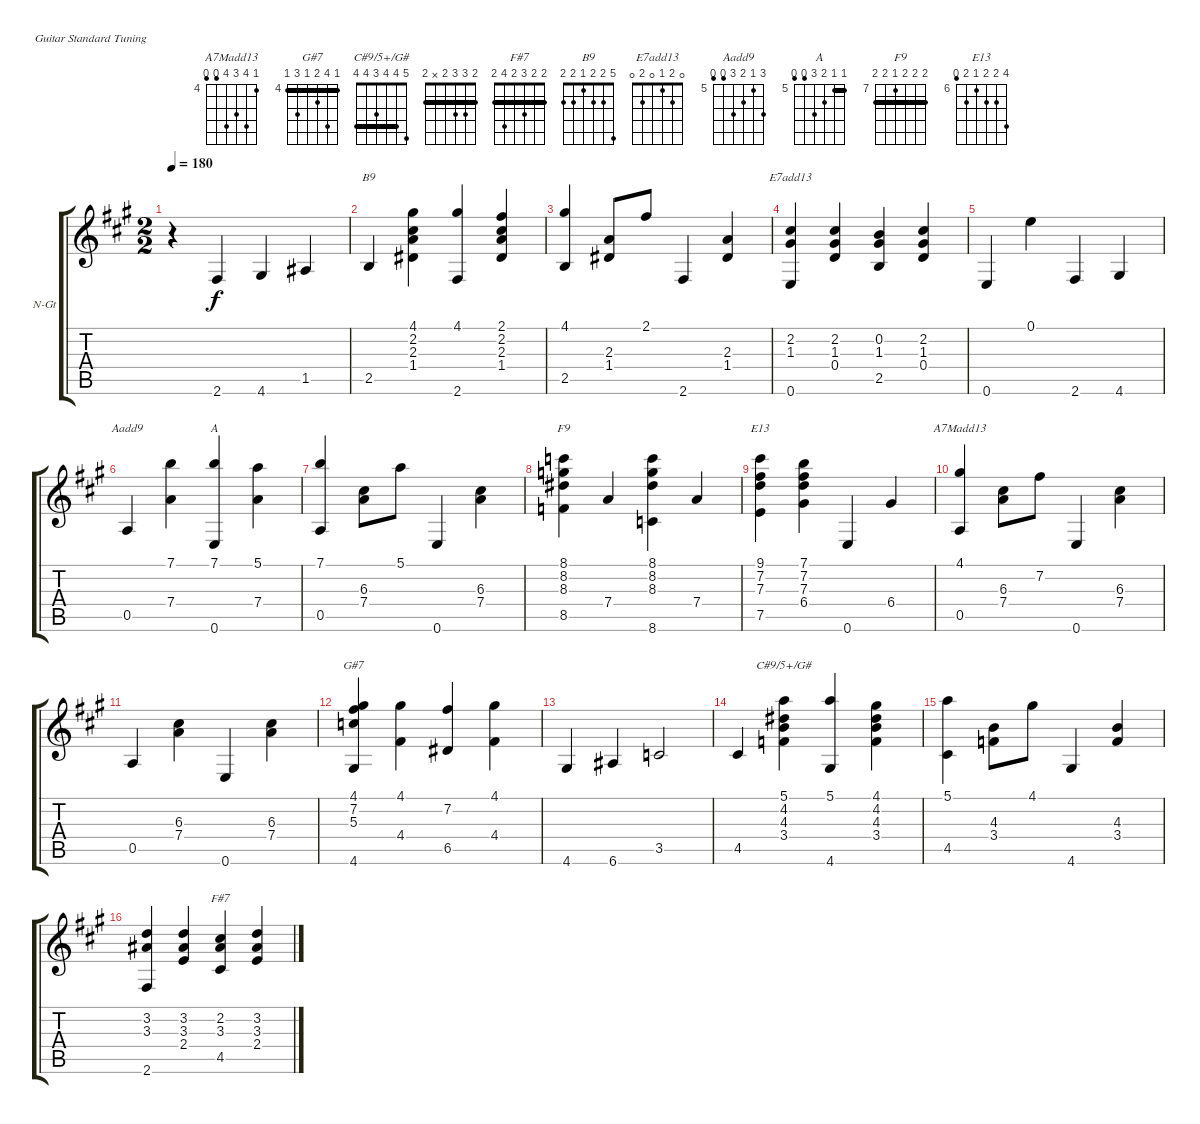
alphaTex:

\bracketExtendMode groupsimilarinstruments
\firstSystemTrackNameOrientation horizontal
\otherSystemsTrackNameOrientation horizontal
\track ("gtr" "N-Gt") {instrument acousticguitarnylon}
\staff {score tabs}
\tuning (E4 B3 G3 D3 A2 E2)
\chord ("A7Madd13" 4 7 6 7 3 3) {firstfret 4}
\chord ("G#7" 4 7 5 4 6 4) {firstfret 4 barre (4 4)}
\chord ("C#9/5+/G#" 5 4 4 3 4 4) {barre 4}
\chord ("" 2 3 3 2 x 2) {barre (2 2)}
\chord ("F#7" 2 2 3 2 4 2) {barre (2 2 2)}
\chord ("B9" 5 2 2 1 2 2) {showfingering false}
\chord ("E7add13" 0 2 1 0 2 0)
\chord ("Aadd9" 7 5 6 7 4 4) {firstfret 5}
\chord ("A" 5 5 6 7 4 4) {firstfret 5 barre 5}
\chord ("F9" 8 8 8 7 8 8) {firstfret 7 barre 8}
\chord ("E13" 9 7 7 6 7 5) {firstfret 6}
\ts (2 2)
\tempo 180
\clef g2
\ks a
r.4{dy f} 2.6.4 4.6.4 1.5.4 |
2.5.4{ch "B9"} (4.1 2.2 2.3 1.4).4 (4.1 2.6).4 (2.1 2.2 2.3 1.4).4 |
(4.1 2.5).4 (2.3 1.4).8 2.1.8 2.6.4 (2.3 1.4).4 |
(2.2 1.3 0.6).4{ch "E7add13"} (2.2 1.3 0.4).4 (0.2 1.3 2.5).4 (2.2 1.3 0.4).4 |
0.6.4 0.1.4 2.6.4 4.6.4 |
0.5.4{ch "Aadd9"} (7.1 7.4).4 (7.1 0.6).4{ch "A"} (5.1 7.4).4 |
(7.1 0.5).4 (6.3 7.4).8 5.1.8 0.6.4 (6.3 7.4).4 |
(8.1 8.2 8.3 8.5).4{ch "F9"} 7.4.4 (8.1 8.2 8.3 8.6).4 7.4.4 |
(9.1 7.2 7.3 7.5).4{ch "E13"} (7.1 7.2 7.3 6.4).4 0.6.4 6.4.4 |
(4.1 0.5).4{ch "A7Madd13"} (6.3 7.4).8 7.2.8 0.6.4 (6.3 7.4).4 |
0.5.4 (6.3 7.4).4 0.6.4 (6.3 7.4).4 |
(4.1 7.2 5.3 4.6).4{ch "G#7"} (4.1 4.4).4 (7.2 6.5).4 (4.1 4.4).4 |
4.6.4 6.6.4 3.5.2 |
4.5.4 (5.1 4.2 4.3 3.4).4{ch "C#9/5+/G#"} (5.1 4.6).4 (4.1 4.2 4.3 3.4).4 |
(5.1 4.5).4 (4.3 3.4).8 4.1.8 4.6.4 (4.3 3.4).4 |
(3.2 3.3 2.6).4{ch ""} (3.2 3.3 2.4).4 (2.2 3.3 4.5).4{ch "F#7"} (3.2 3.3 2.4).4
